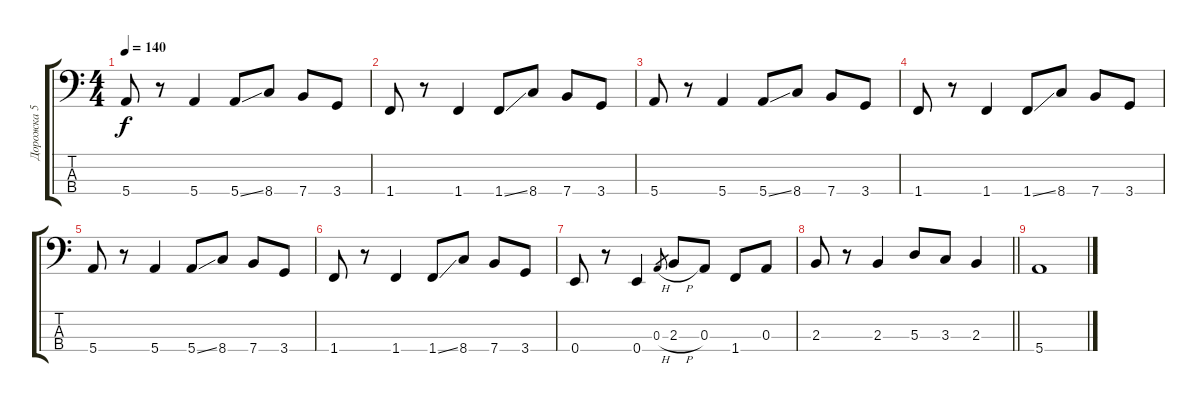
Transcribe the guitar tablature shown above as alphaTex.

\track ("Дорожка 5" "Дорожка 5") {instrument electricbassfinger}
\staff {score tabs}
\tuning (G2 D2 A1 E1) {hide}
\ts (4 4)
\tempo 140
\clef f4
\ks c
5.4.8{dy f} r.8 5.4.4 5.4{ss}.8 8.4.8 7.4.8 3.4.8 |
1.4.8 r.8 1.4.4 1.4{ss}.8 8.4.8 7.4.8 3.4.8 |
5.4.8 r.8 5.4.4 5.4{ss}.8 8.4.8 7.4.8 3.4.8 |
1.4.8 r.8 1.4.4 1.4{ss}.8 8.4.8 7.4.8 3.4.8 |
5.4.8 r.8 5.4.4 5.4{ss}.8 8.4.8 7.4.8 3.4.8 |
1.4.8 r.8 1.4.4 1.4{ss}.8 8.4.8 7.4.8 3.4.8 |
0.4.8 r.8 0.4.4 0.3{h}.8{gr} 2.3{h}.8 0.3.8 1.4.8 0.3.8 |
\barLineRight lightlight
2.3.8 r.8 2.3.4 5.3.8 3.3.8 2.3.4 |
5.4.1
